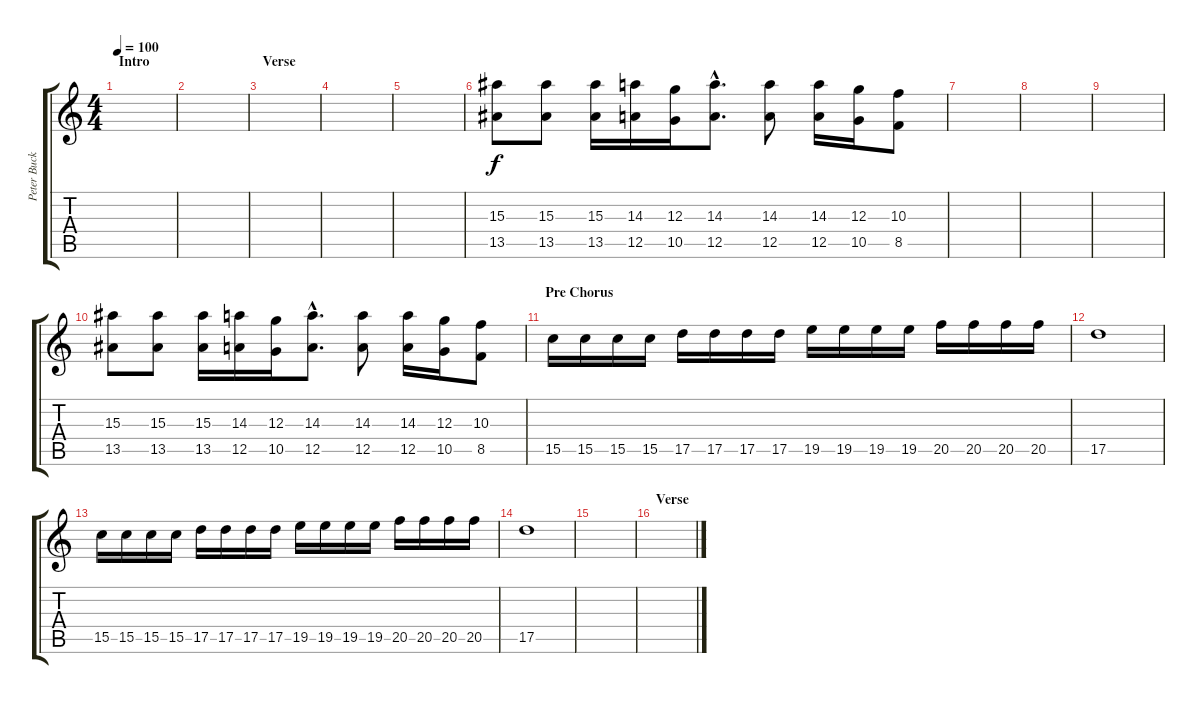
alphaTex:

\track ("Peter Buck (Guitar II)" "Peter Buck") {instrument overdrivenguitar}
\staff {score tabs}
\tuning (E4 B3 G3 D3 A2 E2) {hide}
\ts (4 4)
\section ("" "Intro")
\tempo 100
\clef g2
\ks c
|
|
\section ("" "Verse")
|
|
|
(15.3 13.5).8 (15.3 13.5).8 (15.3 13.5).16 (14.3 12.5).16 (12.3 10.5).16 (14.3{hac} 12.5{hac}).8{d} (14.3 12.5).8 (14.3 12.5).16 (12.3 10.5).16 (10.3 8.5).8 |
|
|
|
(15.3 13.5).8 (15.3 13.5).8 (15.3 13.5).16 (14.3 12.5).16 (12.3 10.5).16 (14.3{hac} 12.5{hac}).8{d} (14.3 12.5).8 (14.3 12.5).16 (12.3 10.5).16 (10.3 8.5).8 |
\section ("" "Pre Chorus")
15.5.16 15.5.16 15.5.16 15.5.16 17.5.16 17.5.16 17.5.16 17.5.16 19.5.16 19.5.16 19.5.16 19.5.16 20.5.16 20.5.16 20.5.16 20.5.16 |
17.5.1 |
15.5.16 15.5.16 15.5.16 15.5.16 17.5.16 17.5.16 17.5.16 17.5.16 19.5.16 19.5.16 19.5.16 19.5.16 20.5.16 20.5.16 20.5.16 20.5.16 |
17.5.1 |
|
\section ("" "Verse")
